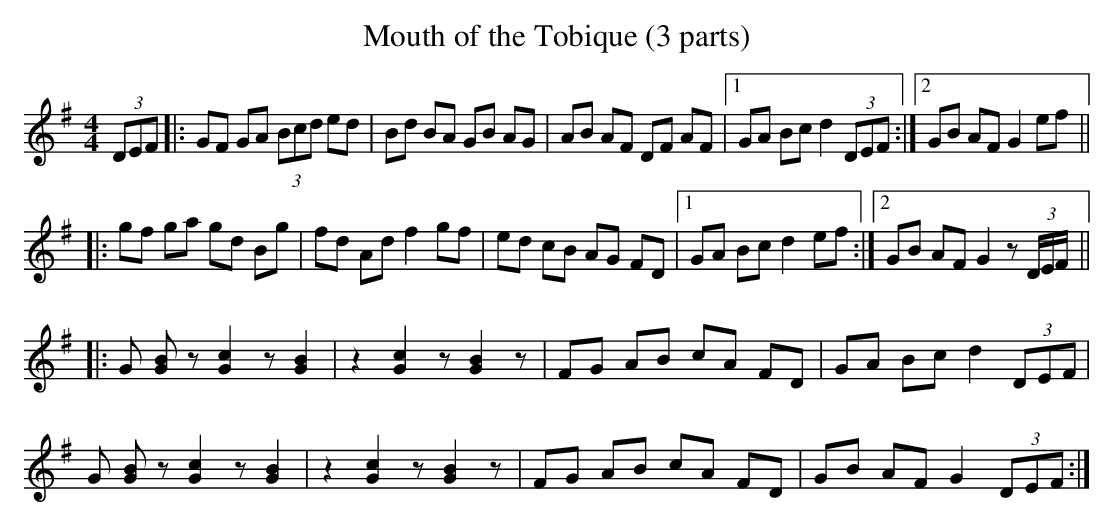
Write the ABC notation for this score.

X:1
T:Mouth of the Tobique (3 parts)
M:4/4
L:1/8
K:G
(3DEF|:GF GA (3Bcd ed|Bd BA GB AG|\
AB AF DF AF|1 GA Bc d2 (3DEF:|2 GB AF G2 ef||
|:gf ga gd Bg|fd Ad f2 gf|ed cB AG FD|1 GA Bc d2 ef:|2 GB AF G2 z (3D/E/F/||
|:G [BG] z [c2G2] z [B2G2]| z2 [c2G2] z [B2G2] z| FG AB cA FD|GA Bc d2 (3DEF|
G [BG] z [c2G2] z [B2G2]| z2 [c2G2] z [B2G2] z| FG AB cA FD|GB AF G2 (3DEF :|
